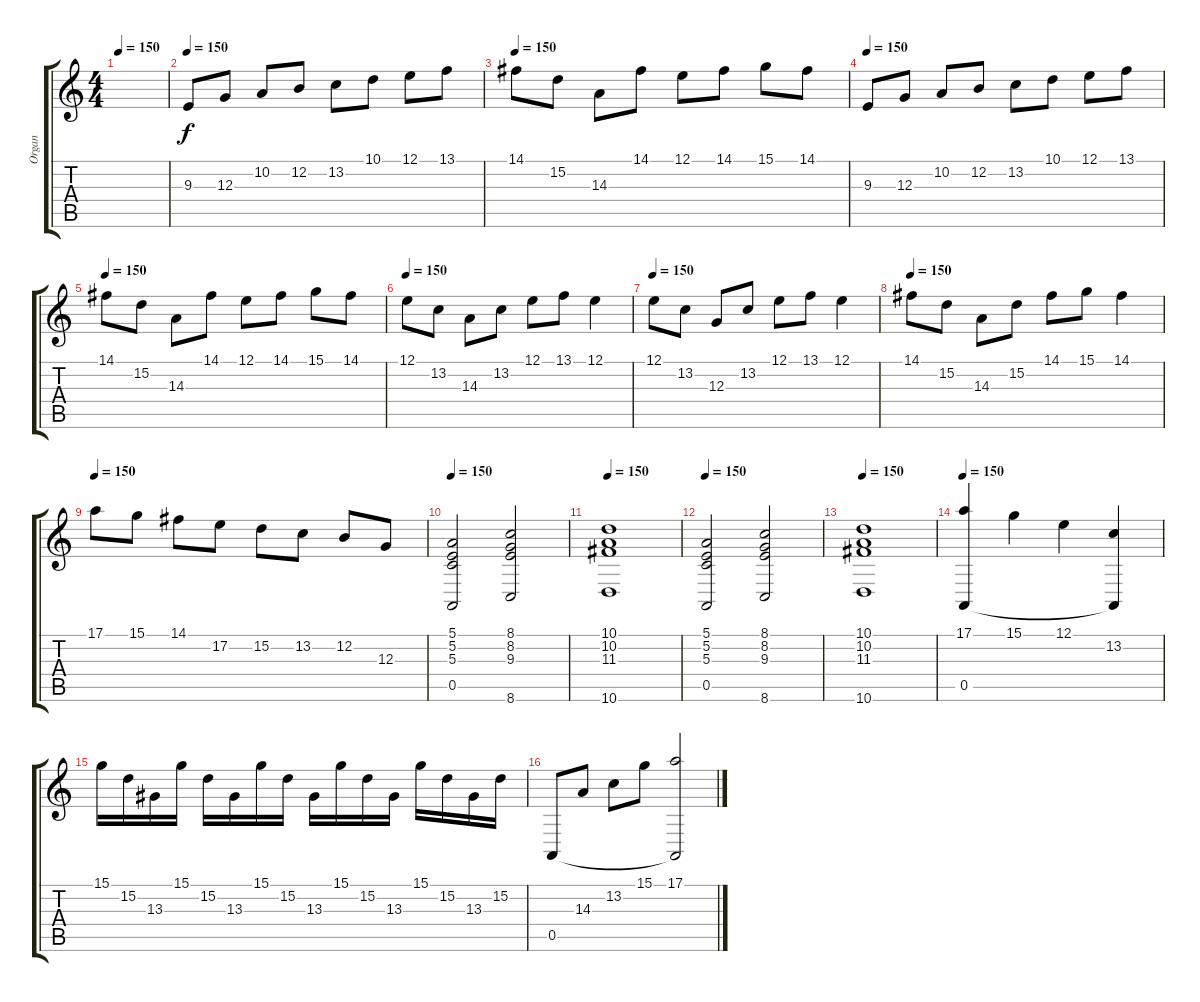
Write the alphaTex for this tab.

\track ("Organ" "Organ") {instrument lead3calliope}
\staff {score tabs}
\tuning (E4 B3 G3 D3 A2 E2) {hide}
\ts (4 4)
\tempo 150
\clef g2
\ks aminor
|
\tempo 150
9.3.8{volume 10 balance 8 instrument lead8bassandlead} 12.3.8 10.2.8 12.2.8 13.2.8 10.1.8 12.1.8 13.1.8 |
\tempo 150
14.1.8 15.2.8 14.3.8 14.1.8 12.1.8 14.1.8 15.1.8 14.1.8 |
\tempo 150
9.3.8 12.3.8 10.2.8 12.2.8 13.2.8 10.1.8 12.1.8 13.1.8 |
\tempo 150
14.1.8 15.2.8 14.3.8 14.1.8 12.1.8 14.1.8 15.1.8 14.1.8 |
\tempo 150
12.1.8 13.2.8 14.3.8 13.2.8 12.1.8 13.1.8 12.1.4 |
\tempo 150
12.1.8 13.2.8 12.3.8 13.2.8 12.1.8 13.1.8 12.1.4 |
\tempo 150
14.1.8 15.2.8 14.3.8 15.2.8 14.1.8 15.1.8 14.1.4 |
\tempo 150
17.1.8 15.1.8 14.1.8 17.2.8 15.2.8 13.2.8 12.2.8 12.3.8 |
\tempo 150
(5.1 5.2 5.3 0.5).2{volume 10 balance 8 instrument stringensemble1} (8.1 8.2 9.3 8.6).2 |
\tempo 150
(10.1 10.2 11.3 10.6).1 |
\tempo 150
(5.1 5.2 5.3 0.5).2 (8.1 8.2 9.3 8.6).2 |
\tempo 150
(10.1 10.2 11.3 10.6).1 |
\tempo 150
(17.1 0.5).4{volume 15 balance 8 instrument rockorgan} 15.1.4 12.1.4 (13.2 0.5{t}).4 |
15.1.16 15.2.16 13.3.16 15.1.16 15.2.16 13.3.16 15.1.16 15.2.16 13.3.16 15.1.16 15.2.16 13.3.16 15.1.16 15.2.16 13.3.16 15.2.16 |
0.5.8 14.3.8 13.2.8 15.1.8 (17.1 0.5{t}).2
